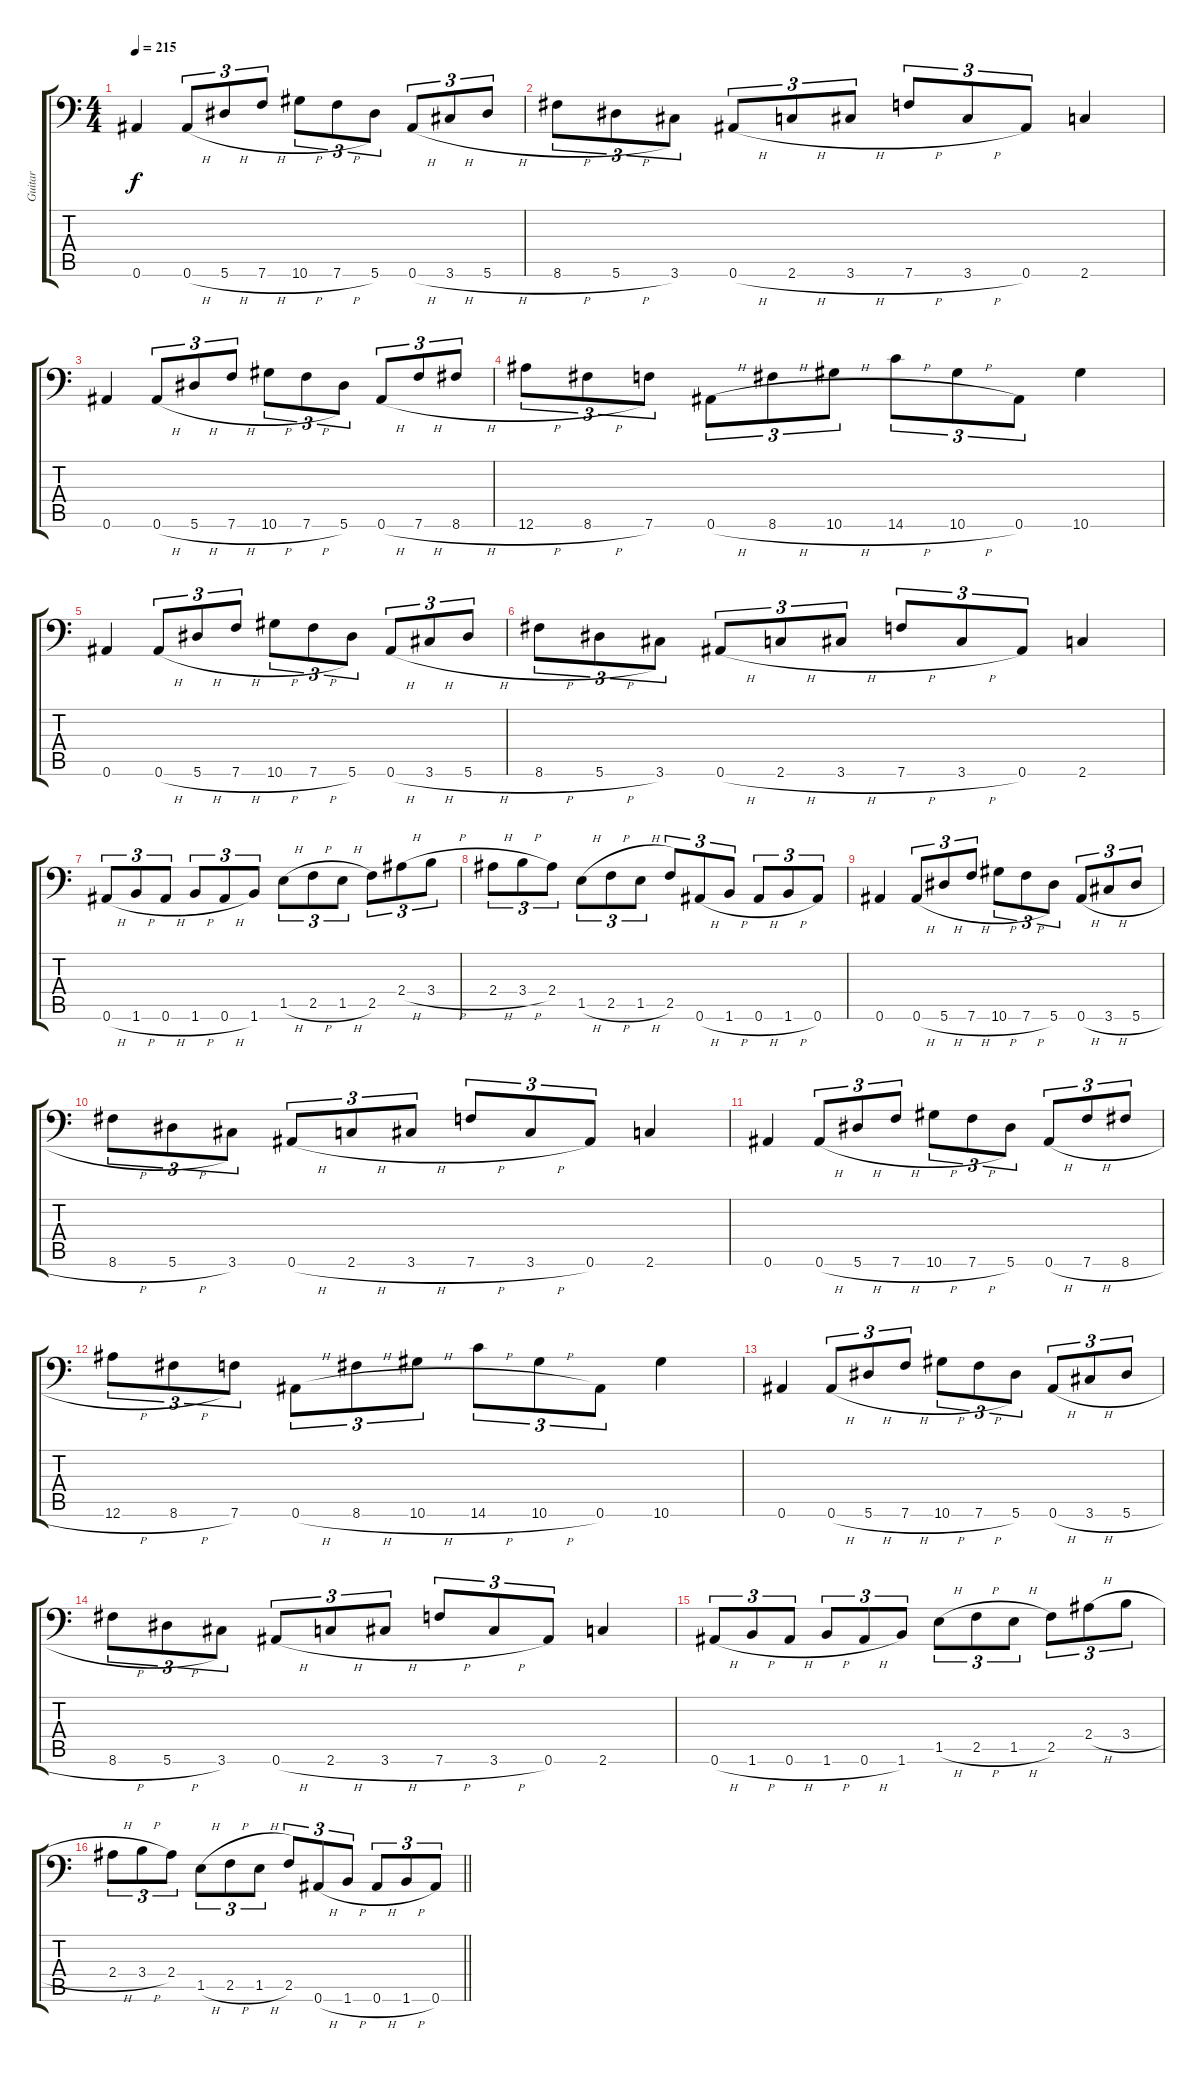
\track ("Guitar" "Guitar") {instrument electricguitarclean}
\staff {score tabs}
\tuning (Bb3 F3 Db3 Ab2 Eb2 Bb1) {hide}
\ts (4 4)
\tempo 215
\clef f4
\ks c
0.6.4{dy f} 0.6{h}.8{tu (3 2)} 5.6{h}.8{tu (3 2)} 7.6{h}.8{tu (3 2)} 10.6{h}.8{tu (3 2)} 7.6{h}.8{tu (3 2)} 5.6.8{tu (3 2)} 0.6{h}.8{tu (3 2)} 3.6{h}.8{tu (3 2)} 5.6{h}.8{tu (3 2)} |
8.6{h}.8{tu (3 2)} 5.6{h}.8{tu (3 2)} 3.6.8{tu (3 2)} 0.6{h}.8{tu (3 2)} 2.6{h}.8{tu (3 2)} 3.6{h}.8{tu (3 2)} 7.6{h}.8{tu (3 2)} 3.6{h}.8{tu (3 2)} 0.6.8{tu (3 2)} 2.6.4 |
0.6.4 0.6{h}.8{tu (3 2)} 5.6{h}.8{tu (3 2)} 7.6{h}.8{tu (3 2)} 10.6{h}.8{tu (3 2)} 7.6{h}.8{tu (3 2)} 5.6.8{tu (3 2)} 0.6{h}.8{tu (3 2)} 7.6{h}.8{tu (3 2)} 8.6{h}.8{tu (3 2)} |
12.6{h}.8{tu (3 2)} 8.6{h}.8{tu (3 2)} 7.6.8{tu (3 2)} 0.6{h}.8{tu (3 2)} 8.6{h}.8{tu (3 2)} 10.6{h}.8{tu (3 2)} 14.6{h}.8{tu (3 2)} 10.6{h}.8{tu (3 2)} 0.6.8{tu (3 2)} 10.6.4 |
0.6.4 0.6{h}.8{tu (3 2)} 5.6{h}.8{tu (3 2)} 7.6{h}.8{tu (3 2)} 10.6{h}.8{tu (3 2)} 7.6{h}.8{tu (3 2)} 5.6.8{tu (3 2)} 0.6{h}.8{tu (3 2)} 3.6{h}.8{tu (3 2)} 5.6{h}.8{tu (3 2)} |
8.6{h}.8{tu (3 2)} 5.6{h}.8{tu (3 2)} 3.6.8{tu (3 2)} 0.6{h}.8{tu (3 2)} 2.6{h}.8{tu (3 2)} 3.6{h}.8{tu (3 2)} 7.6{h}.8{tu (3 2)} 3.6{h}.8{tu (3 2)} 0.6.8{tu (3 2)} 2.6.4 |
0.6{h}.8{tu (3 2)} 1.6{h}.8{tu (3 2)} 0.6{h}.8{tu (3 2)} 1.6{h}.8{tu (3 2)} 0.6{h}.8{tu (3 2)} 1.6.8{tu (3 2)} 1.5{h}.8{tu (3 2)} 2.5{h}.8{tu (3 2)} 1.5{h}.8{tu (3 2)} 2.5.8{tu (3 2)} 2.4{h}.8{tu (3 2)} 3.4{h}.8{tu (3 2)} |
2.4{h}.8{tu (3 2)} 3.4{h}.8{tu (3 2)} 2.4.8{tu (3 2)} 1.5{h}.8{tu (3 2)} 2.5{h}.8{tu (3 2)} 1.5{h}.8{tu (3 2)} 2.5.8{tu (3 2)} 0.6{h}.8{tu (3 2)} 1.6{h}.8{tu (3 2)} 0.6{h}.8{tu (3 2)} 1.6{h}.8{tu (3 2)} 0.6.8{tu (3 2)} |
0.6.4 0.6{h}.8{tu (3 2)} 5.6{h}.8{tu (3 2)} 7.6{h}.8{tu (3 2)} 10.6{h}.8{tu (3 2)} 7.6{h}.8{tu (3 2)} 5.6.8{tu (3 2)} 0.6{h}.8{tu (3 2)} 3.6{h}.8{tu (3 2)} 5.6{h}.8{tu (3 2)} |
8.6{h}.8{tu (3 2)} 5.6{h}.8{tu (3 2)} 3.6.8{tu (3 2)} 0.6{h}.8{tu (3 2)} 2.6{h}.8{tu (3 2)} 3.6{h}.8{tu (3 2)} 7.6{h}.8{tu (3 2)} 3.6{h}.8{tu (3 2)} 0.6.8{tu (3 2)} 2.6.4 |
0.6.4 0.6{h}.8{tu (3 2)} 5.6{h}.8{tu (3 2)} 7.6{h}.8{tu (3 2)} 10.6{h}.8{tu (3 2)} 7.6{h}.8{tu (3 2)} 5.6.8{tu (3 2)} 0.6{h}.8{tu (3 2)} 7.6{h}.8{tu (3 2)} 8.6{h}.8{tu (3 2)} |
12.6{h}.8{tu (3 2)} 8.6{h}.8{tu (3 2)} 7.6.8{tu (3 2)} 0.6{h}.8{tu (3 2)} 8.6{h}.8{tu (3 2)} 10.6{h}.8{tu (3 2)} 14.6{h}.8{tu (3 2)} 10.6{h}.8{tu (3 2)} 0.6.8{tu (3 2)} 10.6.4 |
0.6.4 0.6{h}.8{tu (3 2)} 5.6{h}.8{tu (3 2)} 7.6{h}.8{tu (3 2)} 10.6{h}.8{tu (3 2)} 7.6{h}.8{tu (3 2)} 5.6.8{tu (3 2)} 0.6{h}.8{tu (3 2)} 3.6{h}.8{tu (3 2)} 5.6{h}.8{tu (3 2)} |
8.6{h}.8{tu (3 2)} 5.6{h}.8{tu (3 2)} 3.6.8{tu (3 2)} 0.6{h}.8{tu (3 2)} 2.6{h}.8{tu (3 2)} 3.6{h}.8{tu (3 2)} 7.6{h}.8{tu (3 2)} 3.6{h}.8{tu (3 2)} 0.6.8{tu (3 2)} 2.6.4 |
0.6{h}.8{tu (3 2)} 1.6{h}.8{tu (3 2)} 0.6{h}.8{tu (3 2)} 1.6{h}.8{tu (3 2)} 0.6{h}.8{tu (3 2)} 1.6.8{tu (3 2)} 1.5{h}.8{tu (3 2)} 2.5{h}.8{tu (3 2)} 1.5{h}.8{tu (3 2)} 2.5.8{tu (3 2)} 2.4{h}.8{tu (3 2)} 3.4{h}.8{tu (3 2)} |
\barLineRight lightlight
2.4{h}.8{tu (3 2)} 3.4{h}.8{tu (3 2)} 2.4.8{tu (3 2)} 1.5{h}.8{tu (3 2)} 2.5{h}.8{tu (3 2)} 1.5{h}.8{tu (3 2)} 2.5.8{tu (3 2)} 0.6{h}.8{tu (3 2)} 1.6{h}.8{tu (3 2)} 0.6{h}.8{tu (3 2)} 1.6{h}.8{tu (3 2)} 0.6.8{tu (3 2)}
